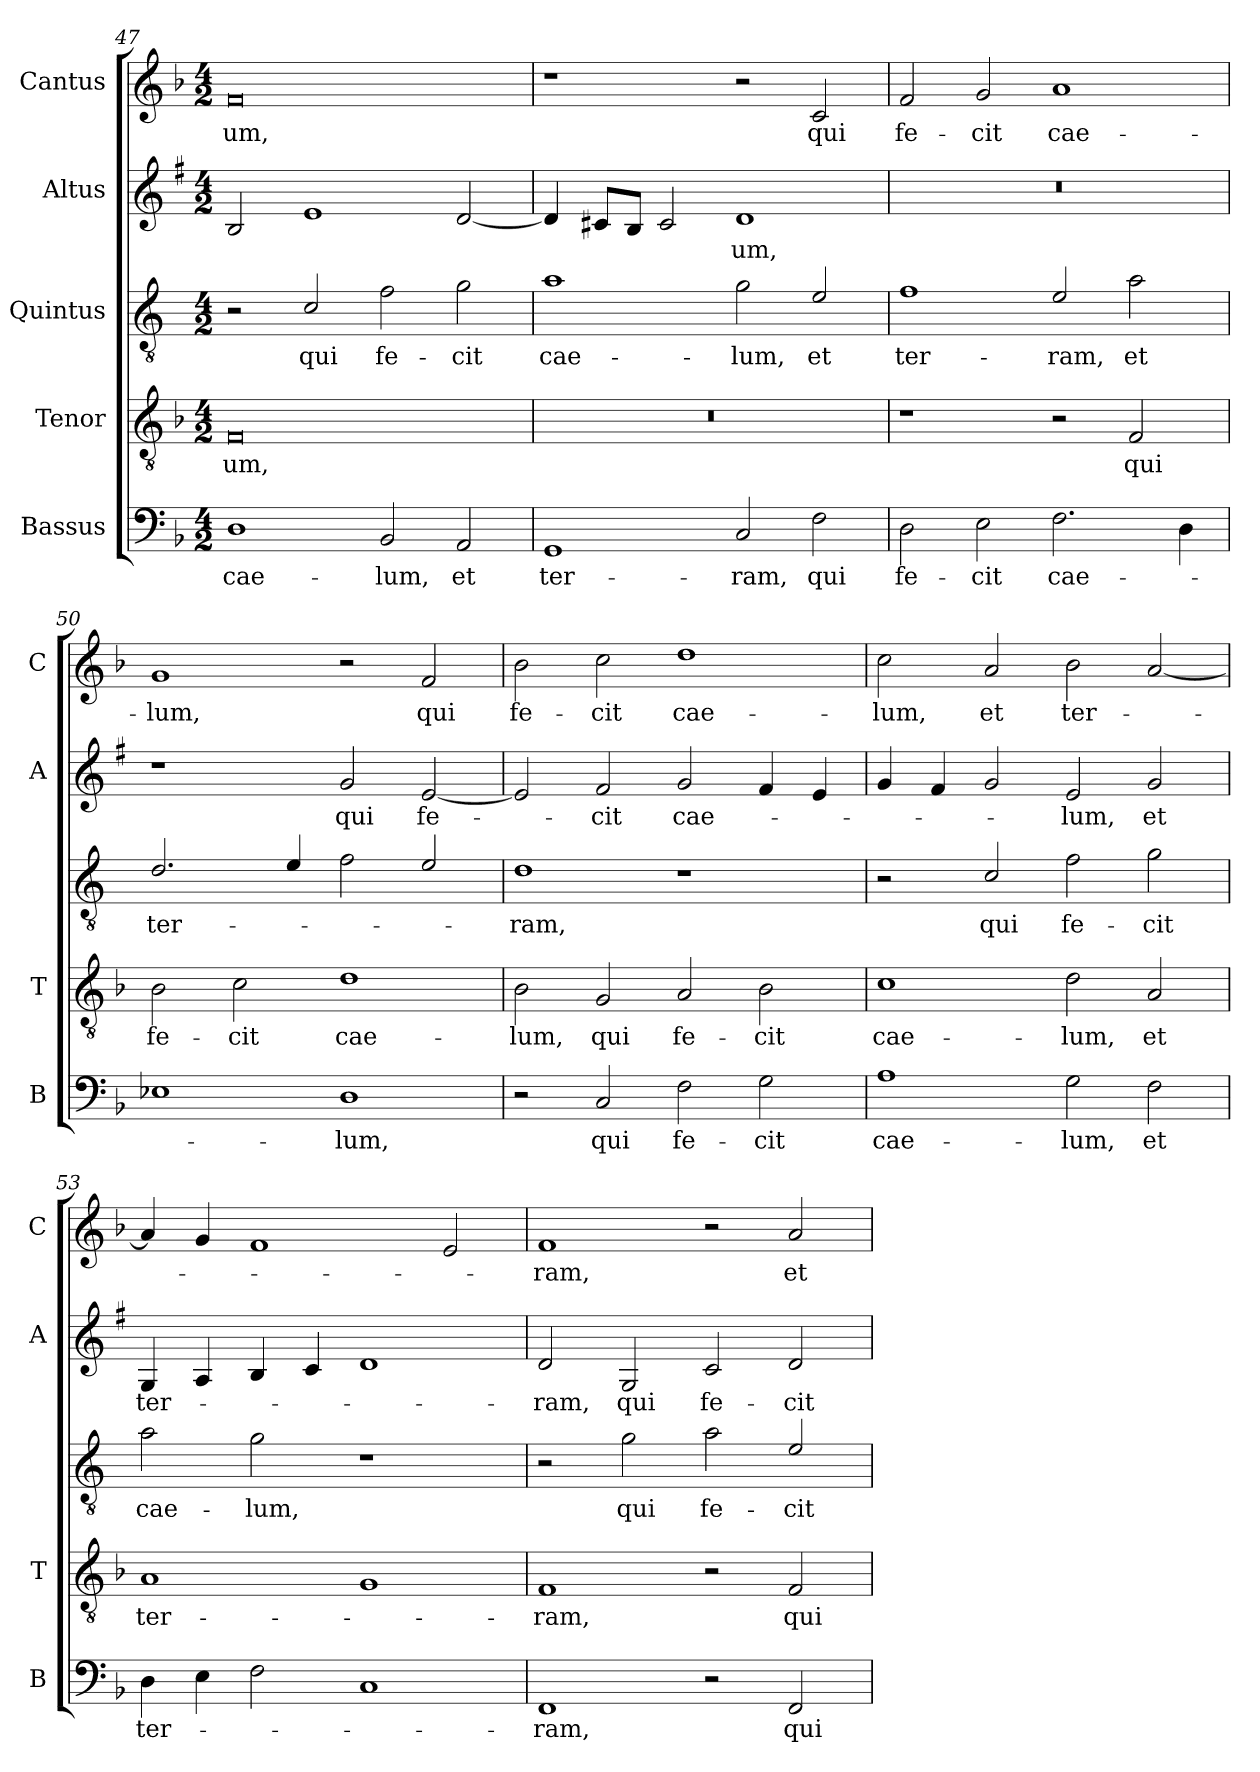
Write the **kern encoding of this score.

**kern	**text	**kern	**text	**kern	**text	**kern	**text	**kern	**text
*part5	*part5	*part4	*part4	*part3	*part3	*part2	*part2	*part1	*part1
*staff5	*staff5	*staff4	*staff4	*staff3	*staff3	*staff2	*staff2	*staff1	*staff1
*I"Bassus	*	*I"Tenor	*	*I"Quintus	*	*I"Altus	*	*I"Cantus	*
*I'B	*	*I'T	*	*	*	*I'A	*	*I'C	*
*clefF4	*	*clefGv2	*	*clefGv2	*	*clefG2	*	*clefG2	*
*	*	*	*	*ITrd4c7	*	*ITrd1c2	*	*	*
*k[b-]	*	*k[b-]	*	*k[b-]	*	*k[b-]	*	*k[b-]	*
*F:	*	*F:	*	*F:	*	*F:	*	*F:	*
*M4/2	*	*M4/2	*	*M4/2	*	*M4/2	*	*M4/2	*
=47	=47	=47	=47	=47	=47	=47	=47	=47	=47
!	!LO:LY:b	!	!LO:LY:b	!	!	!	!	!	!LO:LY:b
1D	cae-	0F	-um,	2r	.	2A/	.	0f	-um,
!	!	!	!	!	!LO:LY:b	!	!	!	!
.	.	.	.	2F/	qui	1d	.	.	.
!	!LO:LY:b	!	!	!	!LO:LY:b	!	!	!	!
2BB-/	-lum,	.	.	2B-\	fe-	.	.	.	.
!	!LO:LY:b	!	!	!	!LO:LY:b	!	!	!	!
2AA/	et	.	.	2c\	-cit	[2c/	.	.	.
!!LO:LB:g=z
=48	=48	=48	=48	=48	=48	=48	=48	=48	=48
!	!LO:LY:b	!	!	!	!LO:LY:b	!	!	!	!
1GG	ter-	0r	.	1d	cae-	4c/]	.	1r	.
.	.	.	.	.	.	8Bn/L	.	.	.
.	.	.	.	.	.	8A/J	.	.	.
.	.	.	.	.	.	2B/	.	.	.
!	!LO:LY:b	!	!	!	!LO:LY:b	!	!LO:LY:b	!	!
2C/	-ram,	.	.	2c\	-lum,	1c	-um,	2r	.
!	!LO:LY:b	!	!	!	!LO:LY:b	!	!	!	!LO:LY:b
2F\	qui	.	.	2A/	et	.	.	2c/	qui
=49	=49	=49	=49	=49	=49	=49	=49	=49	=49
!	!LO:LY:b	!	!	!	!LO:LY:b	!	!	!	!LO:LY:b
2D\	fe-	1r	.	1B-	ter-	0r	.	2f/	fe-
!	!LO:LY:b	!	!	!	!	!	!	!	!LO:LY:b
2E\	-cit	.	.	.	.	.	.	2g/	-cit
!	!LO:LY:b	!	!	!	!LO:LY:b	!	!	!	!LO:LY:b
2.F\	cae-	2r	.	2A/	-ram,	.	.	1a	cae-
!	!	!	!LO:LY:b	!	!LO:LY:b	!	!	!	!
.	.	2F/	qui	2d\	et	.	.	.	.
4D\	.	.	.	.	.	.	.	.	.
=50	=50	=50	=50	=50	=50	=50	=50	=50	=50
!	!	!	!LO:LY:b	!	!LO:LY:b	!	!	!	!LO:LY:b
1E-X	.	2B-\	fe-	2.G/	ter-	1r	.	1g	-lum,
!	!	!	!LO:LY:b	!	!	!	!	!	!
.	.	2c\	-cit	.	.	.	.	.	.
.	.	.	.	4A/	.	.	.	.	.
!	!LO:LY:b	!	!LO:LY:b	!	!	!	!LO:LY:b	!	!
1D	-lum,	1d	cae-	2B-\	.	2f/	qui	2r	.
!	!	!	!	!	!	!	!LO:LY:b	!	!LO:LY:b
.	.	.	.	2A/	.	[2d/	fe-	2f/	qui
=51	=51	=51	=51	=51	=51	=51	=51	=51	=51
!	!	!	!LO:LY:b	!	!LO:LY:b	!	!	!	!LO:LY:b
2r	.	2B-\	-lum,	1G	-ram,	2d/]	.	2b-\	fe-
!	!LO:LY:b	!	!LO:LY:b	!	!	!	!LO:LY:b	!	!LO:LY:b
2C/	qui	2G/	qui	.	.	2e/	-cit	2cc\	-cit
!	!LO:LY:b	!	!LO:LY:b	!	!	!	!LO:LY:b	!	!LO:LY:b
2F\	fe-	2A/	fe-	1r	.	2f/	cae-	1dd	cae-
!	!LO:LY:b	!	!LO:LY:b	!	!	!	!	!	!
2G\	-cit	2B-\	-cit	.	.	4e/	.	.	.
.	.	.	.	.	.	4d/	.	.	.
=52	=52	=52	=52	=52	=52	=52	=52	=52	=52
!	!LO:LY:b	!	!LO:LY:b	!	!	!	!	!	!LO:LY:b
1A	cae-	1c	cae-	2r	.	4f/	.	2cc\	-lum,
.	.	.	.	.	.	4e/	.	.	.
!	!	!	!	!	!LO:LY:b	!	!	!	!LO:LY:b
.	.	.	.	2F/	qui	2f/	.	2a/	et
!	!LO:LY:b	!	!LO:LY:b	!	!LO:LY:b	!	!LO:LY:b	!	!LO:LY:b
2G\	-lum,	2d\	-lum,	2B-\	fe-	2d/	-lum,	2b-\	ter-
!	!LO:LY:b	!	!LO:LY:b	!	!LO:LY:b	!	!LO:LY:b	!	!
2F\	et	2A/	et	2c\	-cit	2f/	et	[2a/	.
=53	=53	=53	=53	=53	=53	=53	=53	=53	=53
!	!LO:LY:b	!	!LO:LY:b	!	!LO:LY:b	!	!LO:LY:b	!	!
4D\	ter-	1A	ter-	2d\	cae-	4F/	ter-	4a/]	.
4E\	.	.	.	.	.	4G/	.	4g/	.
!	!	!	!	!	!LO:LY:b	!	!	!	!
2F\	.	.	.	2c\	-lum,	4A/	.	1f	.
.	.	.	.	.	.	4B-/	.	.	.
1C	.	1G	.	1r	.	1c	.	.	.
.	.	.	.	.	.	.	.	2e/	.
!!LO:PB:g=z
=54	=54	=54	=54	=54	=54	=54	=54	=54	=54
!	!LO:LY:b	!	!LO:LY:b	!	!	!	!LO:LY:b	!	!LO:LY:b
1FF	-ram,	1F	-ram,	2r	.	2c/	-ram,	1f	-ram,
!	!	!	!	!	!LO:LY:b	!	!LO:LY:b	!	!
.	.	.	.	2c\	qui	2F/	qui	.	.
!	!	!	!	!	!LO:LY:b	!	!LO:LY:b	!	!
2r	.	2r	.	2d\	fe-	2B-/	fe-	2r	.
!	!LO:LY:b	!	!LO:LY:b	!	!LO:LY:b	!	!LO:LY:b	!	!LO:LY:b
2FF/	qui	2F/	qui	2A/	-cit	2c/	-cit	2a/	et
=	=	=	=	=	=	=	=	=	=
*-	*-	*-	*-	*-	*-	*-	*-	*-	*-
